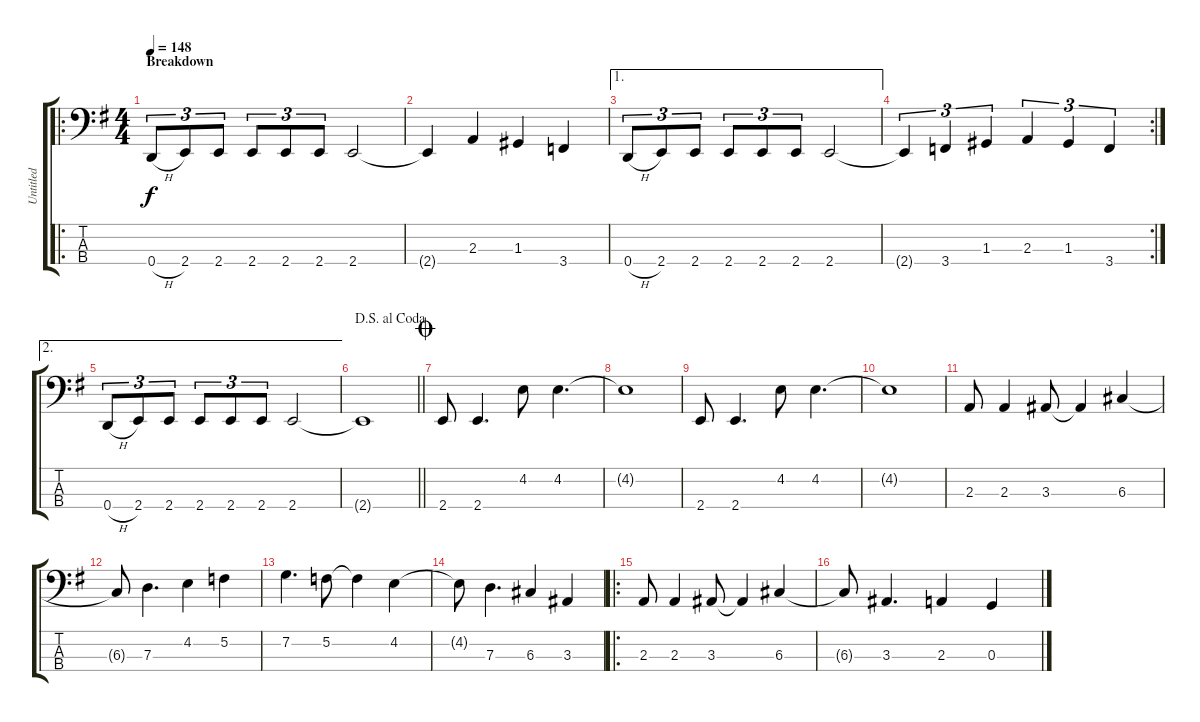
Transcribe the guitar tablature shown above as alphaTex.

\track ("Untitled" "Untitled") {instrument electricbassfinger}
\staff {score tabs}
\tuning (F2 C2 G1 D1) {hide}
\ro
\ts (4 4)
\section ("" "Breakdown")
\tempo 148
\clef f4
\ks g
0.4{h}.8{tu (3 2) dy f} 2.4.8{tu (3 2)} 2.4.8{tu (3 2)} 2.4.8{tu (3 2)} 2.4.8{tu (3 2)} 2.4.8{tu (3 2)} 2.4.2 |
2.4{t}.4 2.3.4 1.3.4 3.4.4 |
\ae 1
0.4{h}.8{tu (3 2)} 2.4.8{tu (3 2)} 2.4.8{tu (3 2)} 2.4.8{tu (3 2)} 2.4.8{tu (3 2)} 2.4.8{tu (3 2)} 2.4.2 |
\rc 2
2.4{t}.4{tu (3 2)} 3.4.4{tu (3 2)} 1.3.4{tu (3 2)} 2.3.4{tu (3 2)} 1.3.4{tu (3 2)} 3.4.4{tu (3 2)} |
\ae 2
0.4{h}.8{tu (3 2)} 2.4.8{tu (3 2)} 2.4.8{tu (3 2)} 2.4.8{tu (3 2)} 2.4.8{tu (3 2)} 2.4.8{tu (3 2)} 2.4.2 |
\jump dalsegnoalcoda
\barLineRight lightlight
2.4{t}.1 |
\jump coda
2.4.8 2.4.4{d} 4.2.8 4.2.4{d} |
4.2{t}.1 |
2.4.8 2.4.4{d} 4.2.8 4.2.4{d} |
4.2{t}.1 |
2.3.8 2.3.4 3.3.8 3.3{t}.4 6.3.4 |
6.3{t}.8 7.3.4{d} 4.2.4 5.2.4 |
7.2.4{d} 5.2.8 5.2{t}.4 4.2.4 |
4.2{t}.8 7.3.4{d} 6.3.4 3.3.4 |
\ro
2.3.8 2.3.4 3.3.8 3.3{t}.4 6.3.4 |
6.3{t}.8 3.3.4{d} 2.3.4 0.3.4
